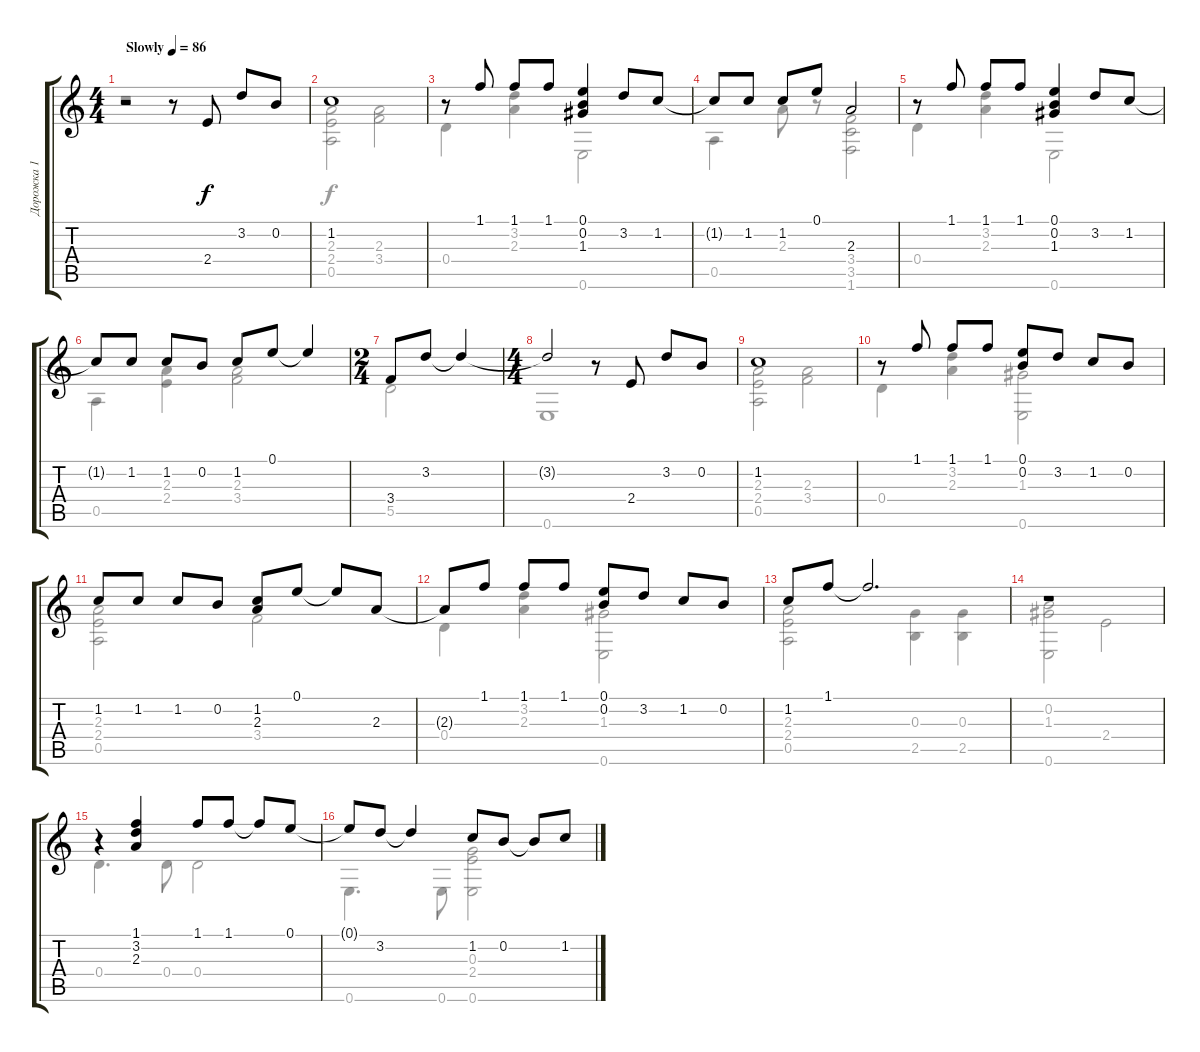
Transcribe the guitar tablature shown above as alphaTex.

\track ("Дорожка 1" "Дорожка 1") {instrument acousticguitarsteel}
\staff {score tabs}
\tuning (E4 B3 G3 D3 A2 E2) {hide}
\voice
\ts (4 4)
\tempo (86 "Slowly")
\clef g2
\ks c
r.2{dy f instrument acousticguitarsteel} r.8 2.4.8 3.2.8 0.2.8 |
1.2.1 |
r.8 1.1.8 1.1.8 1.1.8 (0.1 0.2 1.3).4 3.2.8 1.2.8 |
1.2{t}.8 1.2.8 1.2.8 0.1.8 2.3.2 |
r.8 1.1.8 1.1.8 1.1.8 (0.1 0.2 1.3).4 3.2.8 1.2.8 |
1.2{t}.8 1.2.8 1.2.8 0.2.8 1.2.8 0.1.8 0.1{t}.4 |
\ts (2 4)
3.4.8 3.2.8 3.2{t}.4 |
\ts (4 4)
3.2{t}.2 r.8 2.4.8 3.2.8 0.2.8 |
1.2.1 |
r.8 1.1.8 1.1.8 1.1.8 (0.1 0.2).8 3.2.8 1.2.8 0.2.8 |
1.2.8 1.2.8 1.2.8 0.2.8 (1.2 2.3).8 0.1.8 0.1{t}.8 2.3.8 |
2.3{t}.8 1.1.8 1.1.8 1.1.8 (0.1 0.2).8 3.2.8 1.2.8 0.2.8 |
1.2.8 1.1.8 1.1{t}.2{d} |
r.1 |
r.4 (1.1 3.2 2.3).4 1.1.8 1.1.8 1.1{t}.8 0.1.8 |
0.1{t}.8 3.2.8 3.2{t}.4 1.2.8 0.2.8 0.2{t}.8 1.2.8
\voice
\clef g2
\ottava regular
\simile none
\ks c
r.1{dy f} |
(2.3 2.4 0.5).2 (2.3 3.4).2 |
0.4.4 (3.2 2.3).4 0.6.2 |
0.5.4 2.3.8 r.8 (3.4 3.5 1.6).2 |
0.4.4 (3.2 2.3).4 0.6.2 |
0.5.4 (2.3 2.4).4 (2.3 3.4).2 |
5.5.2 |
0.6.1 |
(2.3 2.4 0.5).2 (2.3 3.4).2 |
0.4.4 (3.2 2.3).4 (1.3 0.6).2 |
(2.3 2.4 0.5).2 3.4.2 |
0.4.4 (3.2 2.3).4 (1.3 0.6).2 |
(2.3 2.4 0.5).2 (0.3 2.5).4 (0.3 2.5).4 |
(0.2 1.3 0.6).2 2.4.2 |
0.4.4{d} 0.4.8 0.4.2 |
0.6.4{d} 0.6.8 (0.3 2.4 0.6).2
